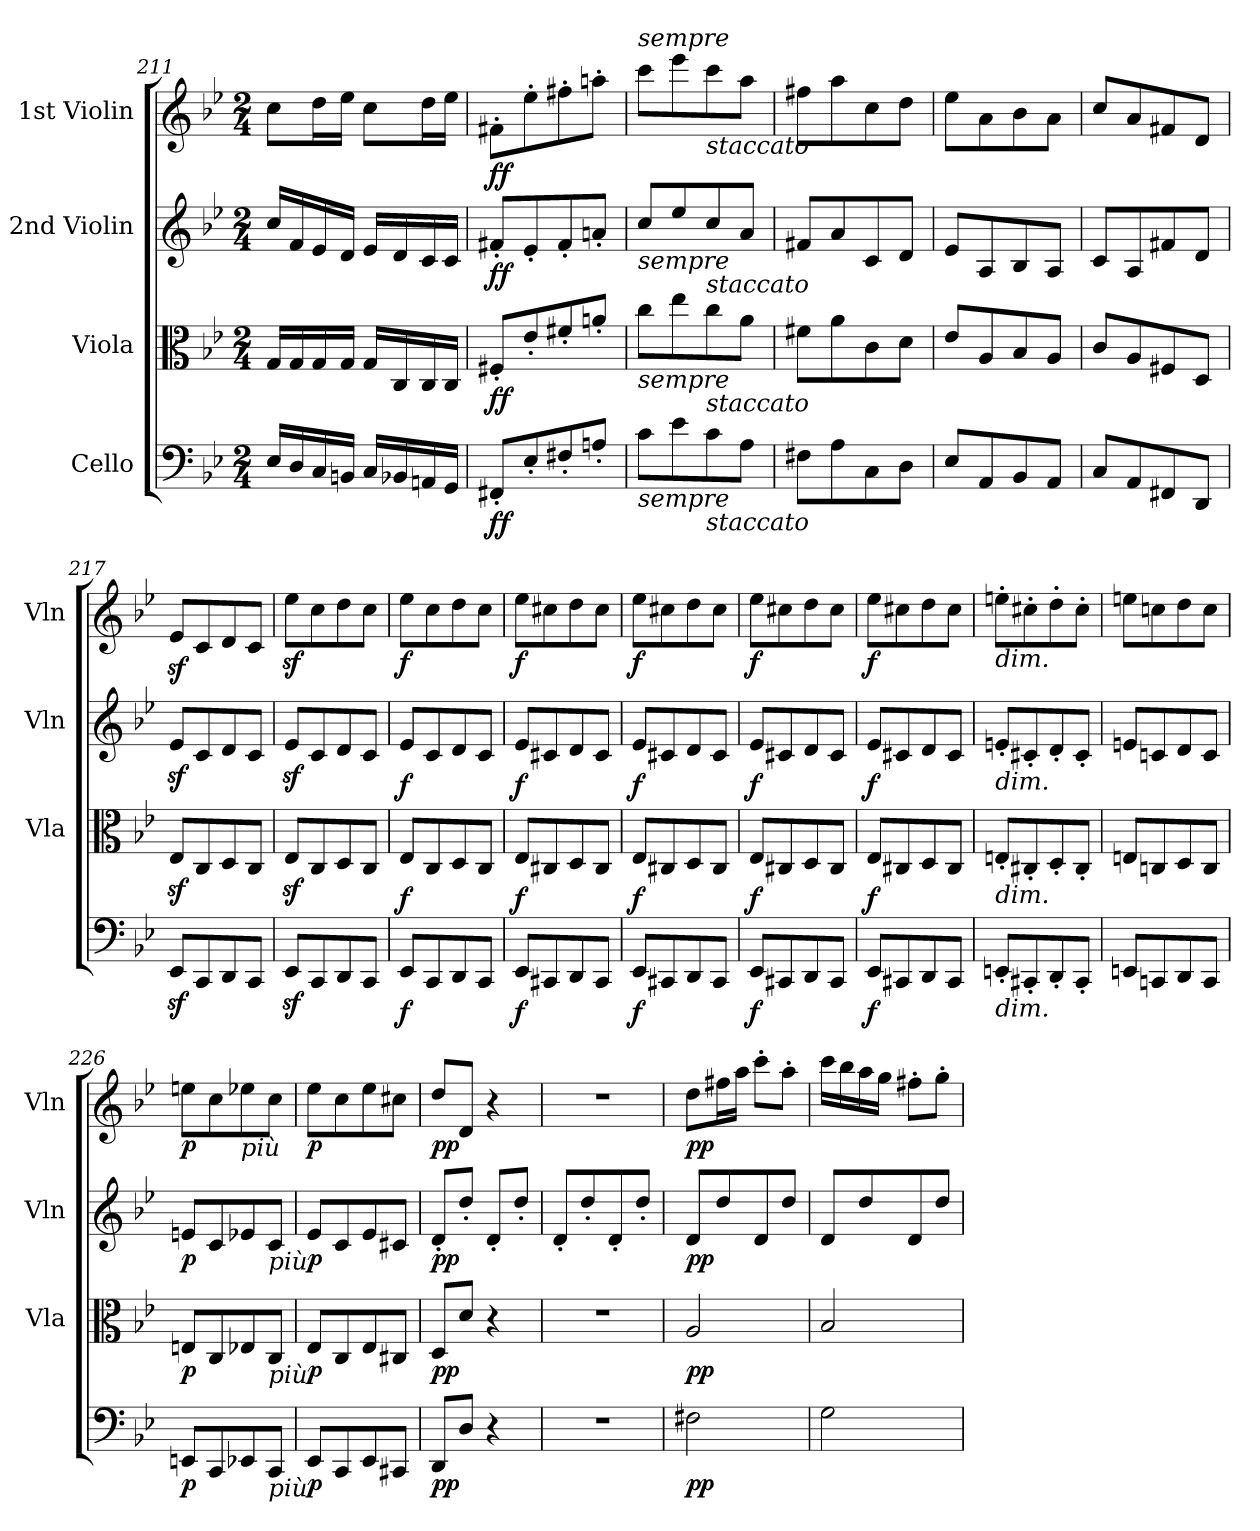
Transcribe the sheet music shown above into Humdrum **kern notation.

**kern	**dynam	**kern	**dynam	**kern	**dynam	**kern	**dynam
*part4	*part4	*part3	*part3	*part2	*part2	*part1	*part1
*staff4	*staff4	*staff3	*staff3	*staff2	*staff2	*staff1	*staff1
*I"Cello	*	*I"Viola	*	*I"2nd Violin	*	*I"1st Violin	*
*	*	*I'Vla	*	*I'Vln	*	*I'Vln	*
*clefF4	*	*clefC3	*	*clefG2	*	*clefG2	*
*k[b-e-]	*	*k[b-e-]	*	*k[b-e-]	*	*k[b-e-]	*
*B-:	*	*B-:	*	*B-:	*	*B-:	*
*M2/4	*	*M2/4	*	*M2/4	*	*M2/4	*
=211	=211	=211	=211	=211	=211	=211	=211
16E-/LL	.	16G/LL	.	16cc/LL	.	8cc\L	.
16D/	.	16G/	.	16f/	.	.	.
16C/	.	16G/	.	16e-/	.	16dd\L	.
16BBn/JJ	.	16G/JJ	.	16d/JJ	.	16ee-\JJ	.
16C/LL	.	16G/LL	.	16e-/LL	.	8cc\L	.
16BB-X/	.	16C/	.	16d/	.	.	.
16AAn/	.	16C/	.	16c/	.	16dd\L	.
16GG/JJ	.	16C/JJ	.	16c/JJ	.	16ee-\JJ	.
=212	=212	=212	=212	=212	=212	=212	=212
!	!LO:DY:b	!	!LO:DY:b	!	!LO:DY:b	!	!LO:DY:b
8FF#X'/L	ff	8F#X'/L	ff	8f#X'/L	ff	8f#X'\L	ff
8E-'/	.	8e-'/	.	8e-'/	.	8ee-'\	.
8F#X'/	.	8f#X'/	.	8f#'/	.	8ff#X'\	.
8An'/J	.	8an'/J	.	8an'/J	.	8aan'\J	.
=213	=213	=213	=213	=213	=213	=213	=213
!	!	!	!	!	!	!LO:TX:a:i:t=sempre	!
!	!	!	!	!LO:TX:b:i:t=sempre	!	!	!
!	!	!LO:TX:b:i:t=sempre	!	!	!	!	!
!LO:TX:b:i:t=sempre	!	!	!	!	!	!	!
8c\L	.	8cc\L	.	8cc/L	.	8ccc\L	.
8e-\	.	8ee-\	.	8ee-/	.	8eee-\	.
!	!	!	!	!	!	!LO:TX:b:i:t=staccato	!
!	!	!	!	!LO:TX:b:i:t=staccato	!	!	!
!	!	!LO:TX:b:i:t=staccato	!	!	!	!	!
!LO:TX:b:i:t=staccato	!	!	!	!	!	!	!
8c\	.	8cc\	.	8cc/	.	8ccc\	.
8A\J	.	8a\J	.	8a/J	.	8aa\J	.
=214	=214	=214	=214	=214	=214	=214	=214
8F#X\L	.	8f#X\L	.	8f#X/L	.	8ff#X\L	.
8A\	.	8a\	.	8a/	.	8aa\	.
8C\	.	8c\	.	8c/	.	8cc\	.
8D\J	.	8d\J	.	8d/J	.	8dd\J	.
=215	=215	=215	=215	=215	=215	=215	=215
8E-/L	.	8e-/L	.	8e-/L	.	8ee-\L	.
8AA/	.	8A/	.	8A/	.	8a\	.
8BB-/	.	8B-/	.	8B-/	.	8b-\	.
8AA/J	.	8A/J	.	8A/J	.	8a\J	.
=216	=216	=216	=216	=216	=216	=216	=216
8C/L	.	8c/L	.	8c/L	.	8cc/L	.
8AA/	.	8A/	.	8A/	.	8a/	.
8FF#X/	.	8F#X/	.	8f#X/	.	8f#X/	.
8DD/J	.	8D/J	.	8d/J	.	8d/J	.
=217	=217	=217	=217	=217	=217	=217	=217
8EE-z</L	.	8E-z</L	.	8e-z</L	.	8e-z</L	.
8CC/	.	8C/	.	8c/	.	8c/	.
8DD/	.	8D/	.	8d/	.	8d/	.
8CC/J	.	8C/J	.	8c/J	.	8c/J	.
=218	=218	=218	=218	=218	=218	=218	=218
8EE-z</L	.	8E-z</L	.	8e-z</L	.	8ee-z<\L	.
8CC/	.	8C/	.	8c/	.	8cc\	.
8DD/	.	8D/	.	8d/	.	8dd\	.
8CC/J	.	8C/J	.	8c/J	.	8cc\J	.
=219	=219	=219	=219	=219	=219	=219	=219
!	!LO:DY:b	!	!LO:DY:b	!	!LO:DY:b	!	!LO:DY:b
8EE-/L	f	8E-/L	f	8e-/L	f	8ee-\L	f
8CC/	.	8C/	.	8c/	.	8cc\	.
8DD/	.	8D/	.	8d/	.	8dd\	.
8CC/J	.	8C/J	.	8c/J	.	8cc\J	.
=220	=220	=220	=220	=220	=220	=220	=220
!	!LO:DY:b	!	!LO:DY:b	!	!LO:DY:b	!	!LO:DY:b
8EE-/L	f	8E-/L	f	8e-/L	f	8ee-\L	f
8CC#X/	.	8C#X/	.	8c#X/	.	8cc#X\	.
8DD/	.	8D/	.	8d/	.	8dd\	.
8CC#/J	.	8C#/J	.	8c#/J	.	8cc#\J	.
=221	=221	=221	=221	=221	=221	=221	=221
!	!LO:DY:b	!	!LO:DY:b	!	!LO:DY:b	!	!LO:DY:b
8EE-/L	f	8E-/L	f	8e-/L	f	8ee-\L	f
8CC#X/	.	8C#X/	.	8c#X/	.	8cc#X\	.
8DD/	.	8D/	.	8d/	.	8dd\	.
8CC#/J	.	8C#/J	.	8c#/J	.	8cc#\J	.
=222	=222	=222	=222	=222	=222	=222	=222
!	!LO:DY:b	!	!LO:DY:b	!	!LO:DY:b	!	!LO:DY:b
8EE-/L	f	8E-/L	f	8e-/L	f	8ee-\L	f
8CC#X/	.	8C#X/	.	8c#X/	.	8cc#X\	.
8DD/	.	8D/	.	8d/	.	8dd\	.
8CC#/J	.	8C#/J	.	8c#/J	.	8cc#\J	.
=223	=223	=223	=223	=223	=223	=223	=223
!	!LO:DY:b	!	!LO:DY:b	!	!LO:DY:b	!	!LO:DY:b
8EE-/L	f	8E-/L	f	8e-/L	f	8ee-\L	f
8CC#X/	.	8C#X/	.	8c#X/	.	8cc#X\	.
8DD/	.	8D/	.	8d/	.	8dd\	.
8CC#/J	.	8C#/J	.	8c#/J	.	8cc#\J	.
=224	=224	=224	=224	=224	=224	=224	=224
!	!	!	!	!	!	!LO:TX:b:i:t=dim.	!
!	!	!	!	!LO:TX:b:i:t=dim.	!	!	!
!	!	!LO:TX:b:i:t=dim.	!	!	!	!	!
!LO:TX:b:i:t=dim.	!	!	!	!	!	!	!
8EEn'/L	.	8En'/L	.	8en'/L	.	8een'\L	.
8CC#X'/	.	8C#X'/	.	8c#X'/	.	8cc#X'\	.
8DD'/	.	8D'/	.	8d'/	.	8dd'\	.
8CC#'/J	.	8C#'/J	.	8c#'/J	.	8cc#'\J	.
=225	=225	=225	=225	=225	=225	=225	=225
8EEn/L	.	8En/L	.	8en/L	.	8een\L	.
8CCn/	.	8Cn/	.	8cn/	.	8ccn\	.
8DD/	.	8D/	.	8d/	.	8dd\	.
8CC/J	.	8C/J	.	8c/J	.	8cc\J	.
=226	=226	=226	=226	=226	=226	=226	=226
!	!LO:DY:b	!	!LO:DY:b	!	!LO:DY:b	!	!LO:DY:b
8EEn/L	p	8En/L	p	8en/L	p	8een\L	p
8CC/	.	8C/	.	8c/	.	8cc\	.
!	!	!	!	!	!	!LO:TX:b:i:t=più	!
8EE-X/	.	8E-X/	.	8e-X/	.	8ee-X\	.
!	!	!	!	!LO:TX:b:i:t=più	!	!	!
!	!	!LO:TX:b:i:t=più	!	!	!	!	!
!LO:TX:b:i:t=più	!	!	!	!	!	!	!
8CC/J	.	8C/J	.	8c/J	.	8cc\J	.
=227	=227	=227	=227	=227	=227	=227	=227
!	!LO:DY:b	!	!LO:DY:b	!	!LO:DY:b	!	!LO:DY:b
8EE-/L	p	8E-/L	p	8e-/L	p	8ee-\L	p
8CC/	.	8C/	.	8c/	.	8cc\	.
8EE-/	.	8E-/	.	8e-/	.	8ee-\	.
8CC#X/J	.	8C#X/J	.	8c#X/J	.	8cc#X\J	.
=228	=228	=228	=228	=228	=228	=228	=228
!	!LO:DY:b	!	!LO:DY:b	!	!LO:DY:b	!	!LO:DY:b
8DD/L	pp	8D/L	pp	8d'/L	pp	8dd/L	pp
8D/J	.	8d/J	.	8dd'/J	.	8d/J	.
4r	.	4r	.	8d'/L	.	4r	.
.	.	.	.	8dd'/J	.	.	.
=229	=229	=229	=229	=229	=229	=229	=229
2r	.	2r	.	8d'/L	.	2r	.
.	.	.	.	8dd'/	.	.	.
.	.	.	.	8d'/	.	.	.
.	.	.	.	8dd'/J	.	.	.
=230	=230	=230	=230	=230	=230	=230	=230
!	!LO:DY:b	!	!LO:DY:b	!	!LO:DY:b	!	!LO:DY:b
2F#X\	pp	2A/	pp	8d/L	pp	8dd\L	pp
.	.	.	.	8dd/	.	16ff#X\L	.
.	.	.	.	.	.	16aa\JJ	.
.	.	.	.	8d/	.	8ccc'\L	.
.	.	.	.	8dd/J	.	8aa'\J	.
=231	=231	=231	=231	=231	=231	=231	=231
2G\	.	2B-/	.	8d/L	.	16ccc\LL	.
.	.	.	.	.	.	16bb-\	.
.	.	.	.	8dd/	.	16aa\	.
.	.	.	.	.	.	16gg\JJ	.
.	.	.	.	8d/	.	8ff#X'\L	.
.	.	.	.	8dd/J	.	8gg'\J	.
=	=	=	=	=	=	=	=
*-	*-	*-	*-	*-	*-	*-	*-
